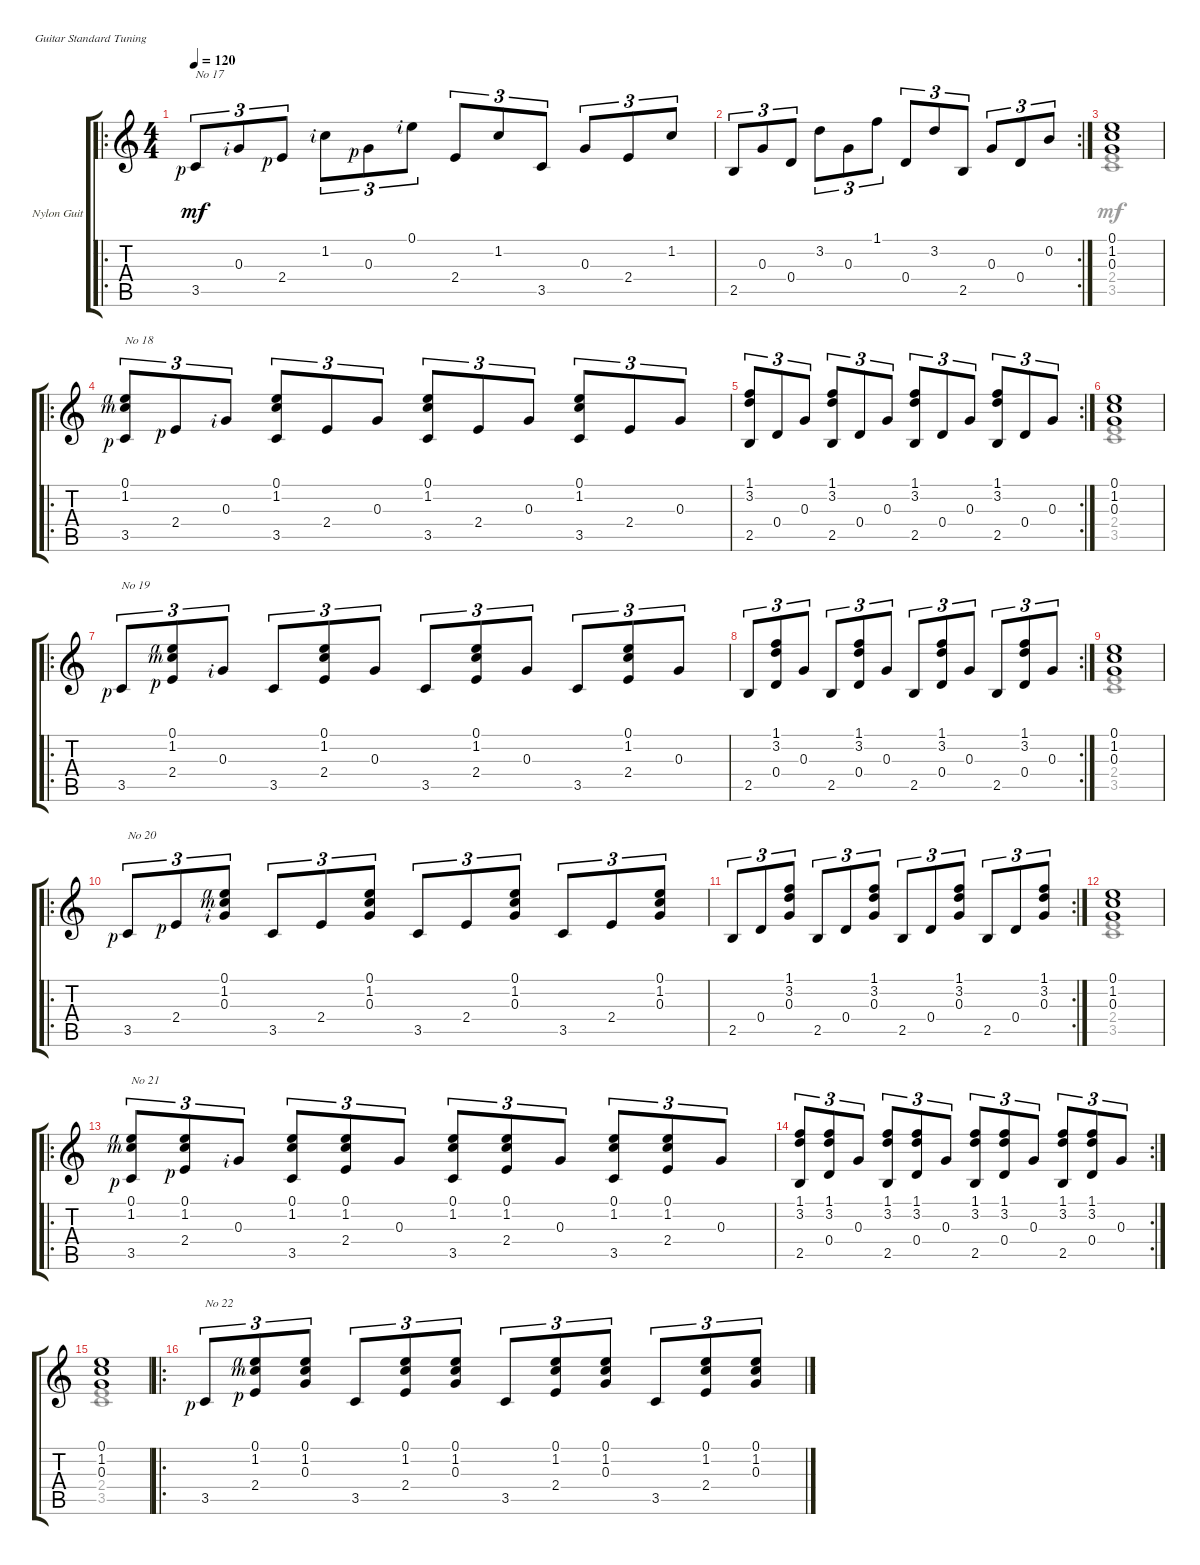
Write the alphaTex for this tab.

\defaultSystemsLayout 4
\bracketExtendMode groupsimilarinstruments
\firstSystemTrackNameOrientation horizontal
\otherSystemsTrackNameOrientation horizontal
\track ("Nylon Guitar" "Nylon Guit") {instrument acousticguitarsteel}
\staff {score tabs}
\tuning (E4 B3 G3 D3 A2 E2)
\voice
\ro
\ts (4 4)
\tempo 120
\clef g2
\scale
0.477586
\ks c
3.5{rf 1}.8{tu (3 2) txt "No 17" dy mf} 0.3{rf 2}.8{tu (3 2)} 2.4{rf 1}.8{tu (3 2)} 1.2{rf 2}.8{tu (3 2)} 0.3{rf 1}.8{tu (3 2)} 0.1{rf 2}.8{tu (3 2)} 2.4.8{tu (3 2)} 1.2.8{tu (3 2)} 3.5.8{tu (3 2)} 0.3.8{tu (3 2)} 2.4.8{tu (3 2)} 1.2.8{tu (3 2)} |
\rc 2
\scale
0.403448 2.5.8{tu (3 2)} 0.3.8{tu (3 2)} 0.4.8{tu (3 2)} 3.2.8{tu (3 2)} 0.3.8{tu (3 2)} 1.1.8{tu (3 2)} 0.4.8{tu (3 2)} 3.2.8{tu (3 2)} 2.5.8{tu (3 2)} 0.3.8{tu (3 2)} 0.4.8{tu (3 2)} 0.2.8{tu (3 2)} |
\scale
0.118966 (0.1 1.2 0.3).1 |
\ro
\scale
0.466549 (0.1{rf 4} 1.2{rf 3} 3.5{rf 1}).8{tu (3 2) txt "No 18"} 2.4{rf 1}.8{tu (3 2)} 0.3{rf 2}.8{tu (3 2)} (0.1 1.2 3.5).8{tu (3 2)} 2.4.8{tu (3 2)} 0.3.8{tu (3 2)} (0.1 1.2 3.5).8{tu (3 2)} 2.4.8{tu (3 2)} 0.3.8{tu (3 2)} (0.1 1.2 3.5).8{tu (3 2)} 2.4.8{tu (3 2)} 0.3.8{tu (3 2)} |
\rc 2
\scale
0.411972 (1.1 3.2 2.5).8{tu (3 2)} 0.4.8{tu (3 2)} 0.3.8{tu (3 2)} (1.1 3.2 2.5).8{tu (3 2)} 0.4.8{tu (3 2)} 0.3.8{tu (3 2)} (1.1 3.2 2.5).8{tu (3 2)} 0.4.8{tu (3 2)} 0.3.8{tu (3 2)} (1.1 3.2 2.5).8{tu (3 2)} 0.4.8{tu (3 2)} 0.3.8{tu (3 2)} |
\scale
0.121479 (0.1 1.2 0.3).1 |
\ro
\scale
0.466549 3.5{rf 1}.8{tu (3 2) txt "No 19"} (2.4{rf 1} 0.1{rf 4} 1.2{rf 3}).8{tu (3 2)} 0.3{rf 2}.8{tu (3 2)} 3.5.8{tu (3 2)} (2.4 0.1 1.2).8{tu (3 2)} 0.3.8{tu (3 2)} 3.5.8{tu (3 2)} (2.4 0.1 1.2).8{tu (3 2)} 0.3.8{tu (3 2)} 3.5.8{tu (3 2)} (2.4 0.1 1.2).8{tu (3 2)} 0.3.8{tu (3 2)} |
\rc 2
\scale
0.411972 2.5.8{tu (3 2)} (0.4 3.2 1.1).8{tu (3 2)} 0.3.8{tu (3 2)} 2.5.8{tu (3 2)} (0.4 3.2 1.1).8{tu (3 2)} 0.3.8{tu (3 2)} 2.5.8{tu (3 2)} (0.4 3.2 1.1).8{tu (3 2)} 0.3.8{tu (3 2)} 2.5.8{tu (3 2)} (0.4 3.2 1.1).8{tu (3 2)} 0.3.8{tu (3 2)} |
\scale
0.121479 (0.1 1.2 0.3).1 |
\ro
\scale
0.466549 3.5{rf 1}.8{tu (3 2) txt "No 20"} 2.4{rf 1}.8{tu (3 2)} (0.1{rf 4} 1.2{rf 3} 0.3{rf 2}).8{tu (3 2)} 3.5.8{tu (3 2)} 2.4.8{tu (3 2)} (0.1 1.2 0.3).8{tu (3 2)} 3.5.8{tu (3 2)} 2.4.8{tu (3 2)} (0.1 1.2 0.3).8{tu (3 2)} 3.5.8{tu (3 2)} 2.4.8{tu (3 2)} (0.1 1.2 0.3).8{tu (3 2)} |
\rc 2
\scale
0.411972 2.5.8{tu (3 2)} 0.4.8{tu (3 2)} (1.1 3.2 0.3).8{tu (3 2)} 2.5.8{tu (3 2)} 0.4.8{tu (3 2)} (1.1 3.2 0.3).8{tu (3 2)} 2.5.8{tu (3 2)} 0.4.8{tu (3 2)} (1.1 3.2 0.3).8{tu (3 2)} 2.5.8{tu (3 2)} 0.4.8{tu (3 2)} (1.1 3.2 0.3).8{tu (3 2)} |
\scale
0.121479 (0.1 1.2 0.3).1 |
\ro
\scale
0.466549 (0.1{rf 4} 1.2{rf 3} 3.5{rf 1}).8{tu (3 2) txt "No 21"} (1.2 0.1 2.4{rf 1}).8{tu (3 2)} 0.3{rf 2}.8{tu (3 2)} (0.1 1.2 3.5).8{tu (3 2)} (1.2 0.1 2.4).8{tu (3 2)} 0.3.8{tu (3 2)} (0.1 1.2 3.5).8{tu (3 2)} (1.2 0.1 2.4).8{tu (3 2)} 0.3.8{tu (3 2)} (0.1 1.2 3.5).8{tu (3 2)} (1.2 0.1 2.4).8{tu (3 2)} 0.3.8{tu (3 2)} |
\rc 2
\scale
0.411972 (1.1 3.2 2.5).8{tu (3 2)} (0.4 1.1 3.2).8{tu (3 2)} 0.3.8{tu (3 2)} (1.1 3.2 2.5).8{tu (3 2)} (0.4 3.2 1.1).8{tu (3 2)} 0.3.8{tu (3 2)} (1.1 3.2 2.5).8{tu (3 2)} (0.4 1.1 3.2).8{tu (3 2)} 0.3.8{tu (3 2)} (1.1 3.2 2.5).8{tu (3 2)} (0.4 3.2 1.1).8{tu (3 2)} 0.3.8{tu (3 2)} |
\scale
0.121479 (0.1 1.2 0.3).1 |
\ro
\scale
0.466549 3.5{rf 1}.8{tu (3 2) txt "No 22"} (2.4{rf 1} 1.2{rf 3} 0.1{rf 4}).8{tu (3 2)} (0.3 0.1 1.2).8{tu (3 2)} 3.5.8{tu (3 2)} (2.4 1.2 0.1).8{tu (3 2)} (0.3 0.1 1.2).8{tu (3 2)} 3.5.8{tu (3 2)} (2.4 1.2 0.1).8{tu (3 2)} (0.3 0.1 1.2).8{tu (3 2)} 3.5.8{tu (3 2)} (2.4 1.2 0.1).8{tu (3 2)} (0.3 0.1 1.2).8{tu (3 2)}
\voice
\clef g2
\ottava regular
\simile none
\scale
0.477586
\ks c
|
\scale
0.403448 |
\scale
0.118966 (2.4 3.5).1 |
\scale
0.466549 |
\scale
0.411972 |
\scale
0.121479 (2.4 3.5).1 |
\scale
0.466549 |
\scale
0.411972 |
\scale
0.121479 (2.4 3.5).1 |
\scale
0.466549 |
\scale
0.411972 |
\scale
0.121479 (2.4 3.5).1 |
\scale
0.466549 |
\scale
0.411972 |
\scale
0.121479 (2.4 3.5).1 |
\scale
0.466549
